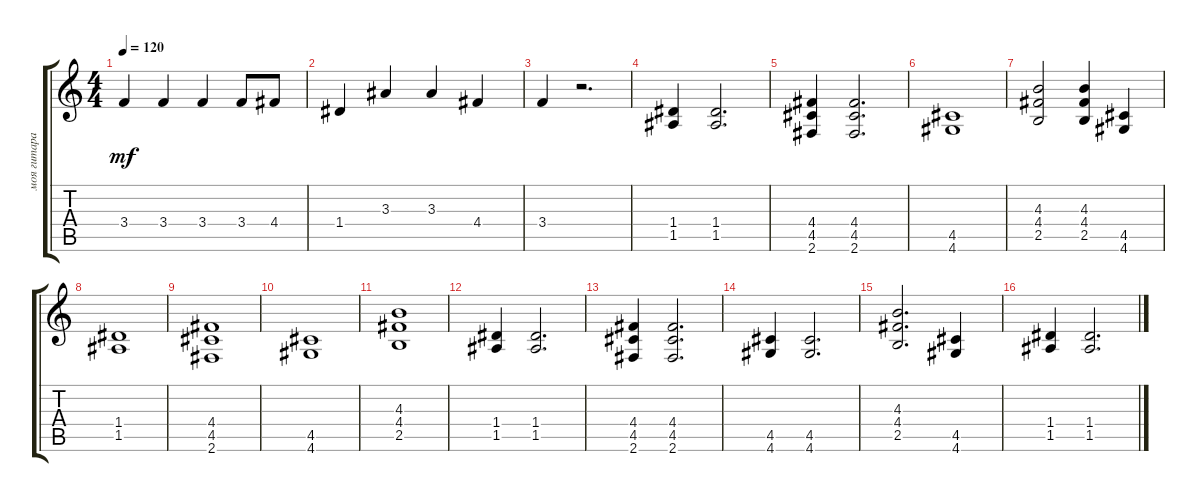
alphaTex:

\track ("моя гитара" "моя гитара") {instrument acousticguitarsteel}
\staff {score tabs}
\tuning (E4 B3 G3 D3 A2 E2) {hide}
\ts (4 4)
\tempo 120
\clef g2
\ks c
3.4.4{dy mf} 3.4.4 3.4.4 3.4.8 4.4.8 |
1.4.4 3.3.4 3.3.4 4.4.4 |
3.4.4 r.2{d} |
(1.4 1.5).4 (1.4 1.5).2{d} |
(4.4 4.5 2.6).4 (4.4 4.5 2.6).2{d} |
(4.5 4.6).1 |
(4.3 4.4 2.5).2 (4.3 4.4 2.5).4 (4.5 4.6).4 |
(1.4 1.5).1 |
(4.4 4.5 2.6).1 |
(4.5 4.6).1 |
(4.3 4.4 2.5).1 |
(1.4 1.5).4 (1.4 1.5).2{d} |
(4.4 4.5 2.6).4 (4.4 4.5 2.6).2{d} |
(4.5 4.6).4 (4.5 4.6).2{d} |
(4.3 4.4 2.5).2{d} (4.5 4.6).4 |
(1.4 1.5).4 (1.4 1.5).2{d}
